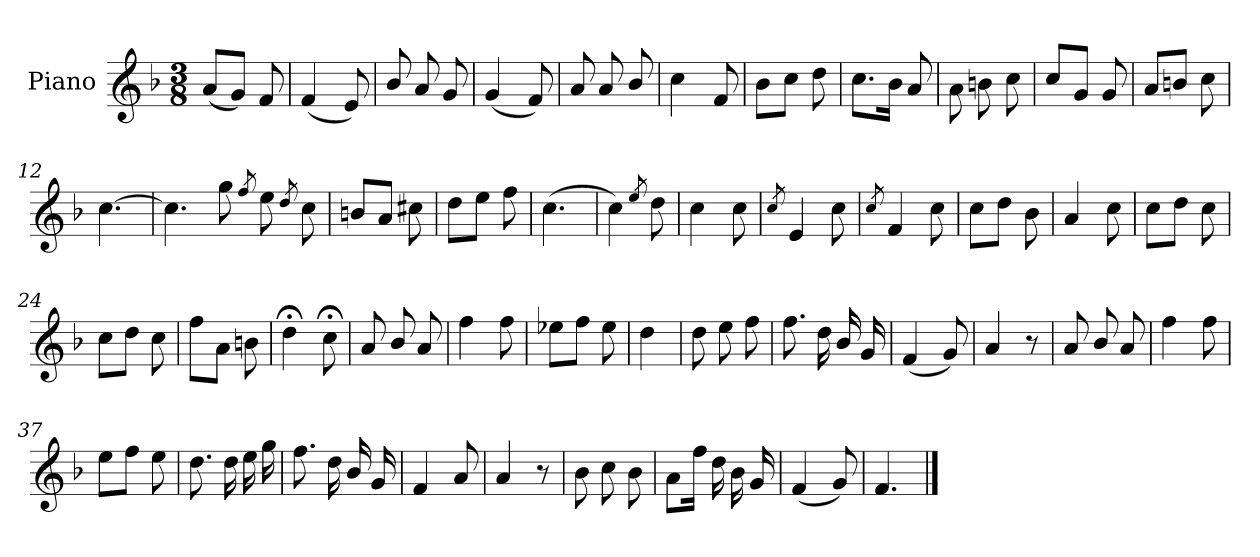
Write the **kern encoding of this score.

**kern
*part1
*staff1
*I"Piano
*I'Pno.
*clefG2
*k[b-]
*M3/8
=1
(<8a/L
8g/J)
8f/
=2
(<4f/
8e/)
=3
8b-/
8a/
8g/
=4
(<4g/
8f/)
=5
8a/
8a/
8b-/
=6
4cc\
8f/
!!LO:LB:g=z
=7
8b-\L
8cc\J
8dd\
=8
8.cc\L
16b-\Jk
8a/
=9
8a\
8bn\
8cc\
=10
8cc/L
8g/J
8g/
=11
8a/L
8bn/J
8cc\
=12
[4.cc\
=13
4.cc\]
8gg\
8qff/
8ee\
8qdd/
8cc\
!!LO:LB:g=z
=14
8bn/L
8a/J
8cc#X\
=15
8dd\L
8ee\J
8ff\
=16
(>4.cc\
=17
4cc\)
8qee/
8dd\
=18
4cc\
8cc\
=19
8qcc/
4e/
8cc\
=20
8qcc/
4f/
8cc\
=21
8cc\L
8dd\J
8b-\
!!LO:LB:g=z
=22
4a/
8cc\
=23
8cc\L
8dd\J
8cc\
=24
8cc\L
8dd\J
8cc\
=25
8ff\L
8a\J
8bn\
=26
4dd;<\
8cc;<\
=27
8a/
8b-/
8a/
=28
4ff\
8ff\
=29
8ee-X\L
8ff\J
8ee-\
!!LO:LB:g=z
=30
4dd\
=31
8dd\
8ee\
8ff\
=32
8.ff\
16dd\
16b-/
16g/
=33
(<4f/
8g/)
=34
4a/
8r
=35
8a/
8b-/
8a/
=36
4ff\
8ff\
=37
8ee\L
8ff\J
8ee\
=38
8.dd\
16dd\
16ee\
16gg\
!!LO:LB:g=z
=39
8.ff\
16dd\
16b-/
16g/
=40
4f/
8a/
=41
4a/
8r
=42
8b-\
8cc\
8b-\
=43
8a\L
16ff\Jk
16dd\
16b-\
16g/
=44
(<4f/
8g/)
=45
4.f/
==
*-
